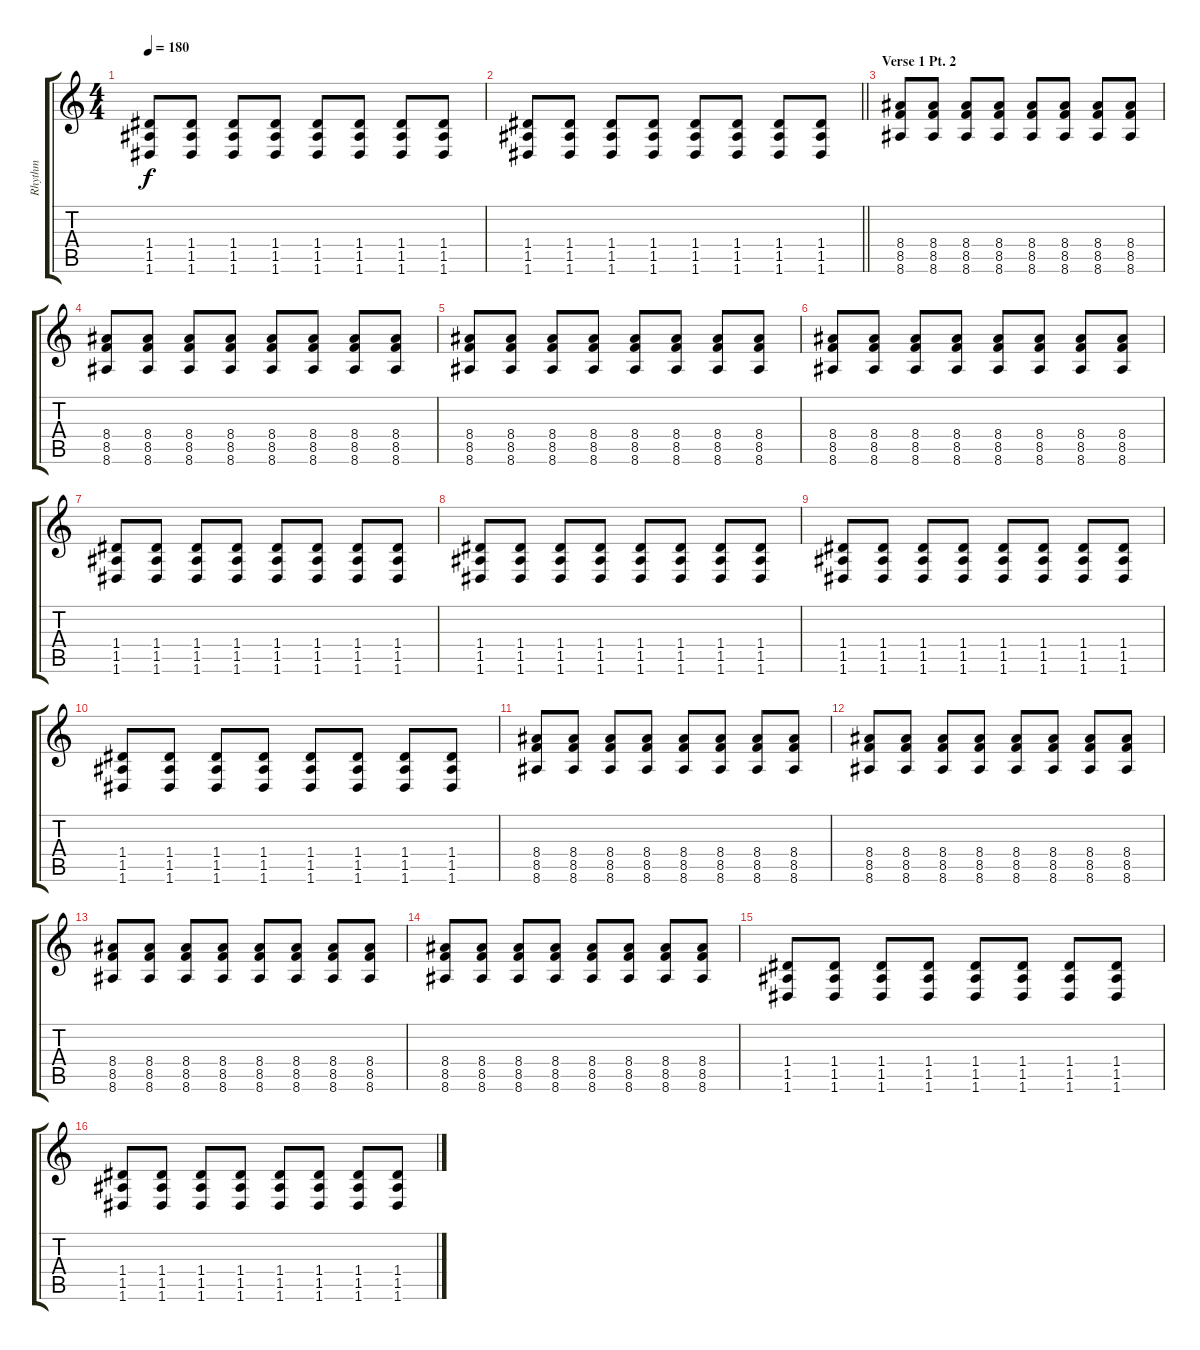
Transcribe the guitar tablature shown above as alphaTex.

\track ("Rhythm" "Rhythm") {instrument overdrivenguitar}
\staff {score tabs}
\tuning (E4 B3 G3 D3 A2 D2) {hide}
\ts (4 4)
\tempo 180
\clef g2
\ks c
(1.4 1.5 1.6).8{dy f} (1.4 1.5 1.6).8 (1.4 1.5 1.6).8 (1.4 1.5 1.6).8 (1.4 1.5 1.6).8 (1.4 1.5 1.6).8 (1.4 1.5 1.6).8 (1.4 1.5 1.6).8 |
\barLineRight lightlight
(1.4 1.5 1.6).8 (1.4 1.5 1.6).8 (1.4 1.5 1.6).8 (1.4 1.5 1.6).8 (1.4 1.5 1.6).8 (1.4 1.5 1.6).8 (1.4 1.5 1.6).8 (1.4 1.5 1.6).8 |
\section ("" "Verse 1 Pt. 2")
(8.4 8.5 8.6).8 (8.4 8.5 8.6).8 (8.4 8.5 8.6).8 (8.4 8.5 8.6).8 (8.4 8.5 8.6).8 (8.4 8.5 8.6).8 (8.4 8.5 8.6).8 (8.4 8.5 8.6).8 |
(8.4 8.5 8.6).8 (8.4 8.5 8.6).8 (8.4 8.5 8.6).8 (8.4 8.5 8.6).8 (8.4 8.5 8.6).8 (8.4 8.5 8.6).8 (8.4 8.5 8.6).8 (8.4 8.5 8.6).8 |
(8.4 8.5 8.6).8 (8.4 8.5 8.6).8 (8.4 8.5 8.6).8 (8.4 8.5 8.6).8 (8.4 8.5 8.6).8 (8.4 8.5 8.6).8 (8.4 8.5 8.6).8 (8.4 8.5 8.6).8 |
(8.4 8.5 8.6).8 (8.4 8.5 8.6).8 (8.4 8.5 8.6).8 (8.4 8.5 8.6).8 (8.4 8.5 8.6).8 (8.4 8.5 8.6).8 (8.4 8.5 8.6).8 (8.4 8.5 8.6).8 |
(1.4 1.5 1.6).8 (1.4 1.5 1.6).8 (1.4 1.5 1.6).8 (1.4 1.5 1.6).8 (1.4 1.5 1.6).8 (1.4 1.5 1.6).8 (1.4 1.5 1.6).8 (1.4 1.5 1.6).8 |
(1.4 1.5 1.6).8 (1.4 1.5 1.6).8 (1.4 1.5 1.6).8 (1.4 1.5 1.6).8 (1.4 1.5 1.6).8 (1.4 1.5 1.6).8 (1.4 1.5 1.6).8 (1.4 1.5 1.6).8 |
(1.4 1.5 1.6).8 (1.4 1.5 1.6).8 (1.4 1.5 1.6).8 (1.4 1.5 1.6).8 (1.4 1.5 1.6).8 (1.4 1.5 1.6).8 (1.4 1.5 1.6).8 (1.4 1.5 1.6).8 |
(1.4 1.5 1.6).8 (1.4 1.5 1.6).8 (1.4 1.5 1.6).8 (1.4 1.5 1.6).8 (1.4 1.5 1.6).8 (1.4 1.5 1.6).8 (1.4 1.5 1.6).8 (1.4 1.5 1.6).8 |
(8.4 8.5 8.6).8 (8.4 8.5 8.6).8 (8.4 8.5 8.6).8 (8.4 8.5 8.6).8 (8.4 8.5 8.6).8 (8.4 8.5 8.6).8 (8.4 8.5 8.6).8 (8.4 8.5 8.6).8 |
(8.4 8.5 8.6).8 (8.4 8.5 8.6).8 (8.4 8.5 8.6).8 (8.4 8.5 8.6).8 (8.4 8.5 8.6).8 (8.4 8.5 8.6).8 (8.4 8.5 8.6).8 (8.4 8.5 8.6).8 |
(8.4 8.5 8.6).8 (8.4 8.5 8.6).8 (8.4 8.5 8.6).8 (8.4 8.5 8.6).8 (8.4 8.5 8.6).8 (8.4 8.5 8.6).8 (8.4 8.5 8.6).8 (8.4 8.5 8.6).8 |
(8.4 8.5 8.6).8 (8.4 8.5 8.6).8 (8.4 8.5 8.6).8 (8.4 8.5 8.6).8 (8.4 8.5 8.6).8 (8.4 8.5 8.6).8 (8.4 8.5 8.6).8 (8.4 8.5 8.6).8 |
(1.4 1.5 1.6).8 (1.4 1.5 1.6).8 (1.4 1.5 1.6).8 (1.4 1.5 1.6).8 (1.4 1.5 1.6).8 (1.4 1.5 1.6).8 (1.4 1.5 1.6).8 (1.4 1.5 1.6).8 |
(1.4 1.5 1.6).8 (1.4 1.5 1.6).8 (1.4 1.5 1.6).8 (1.4 1.5 1.6).8 (1.4 1.5 1.6).8 (1.4 1.5 1.6).8 (1.4 1.5 1.6).8 (1.4 1.5 1.6).8
